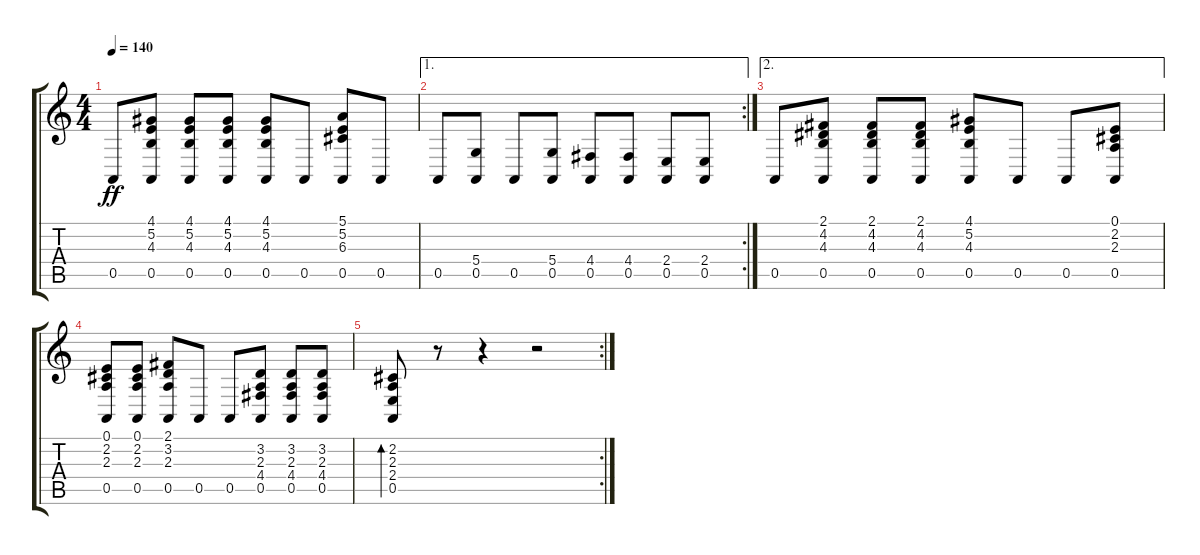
\track "" {instrument stringensemble1}
\staff {score tabs}
\tuning (E4 B3 G3 D3 A2 E2) {hide}
\ts (4 4)
\tempo 140
\clef g2
\ks c
0.5.8{dy ff} (4.1 5.2 4.3 0.5).8 (4.1 5.2 4.3 0.5).8 (4.1 5.2 4.3 0.5).8 (4.1 5.2 4.3 0.5).8 0.5.8 (5.1 5.2 6.3 0.5).8 0.5.8 |
\ae 1
\rc 2
0.5.8 (5.4 0.5).8 0.5.8 (5.4 0.5).8 (4.4 0.5).8 (4.4 0.5).8 (2.4 0.5).8 (2.4 0.5).8 |
\ae 2
0.5.8 (2.1 4.2 4.3 0.5).8 (2.1 4.2 4.3 0.5).8 (2.1 4.2 4.3 0.5).8 (4.1 5.2 4.3 0.5).8 0.5.8 0.5.8 (0.1 2.2 2.3 0.5).8 |
(0.1 2.2 2.3 0.5).8 (0.1 2.2 2.3 0.5).8 (2.1 3.2 2.3 0.5).8 0.5.8 0.5.8 (3.2 2.3 4.4 0.5).8 (3.2 2.3 4.4 0.5).8 (3.2 2.3 4.4 0.5).8 |
\rc 2
(2.2 2.3 2.4 0.5).8{bd 480} r.8 r.4 r.2
